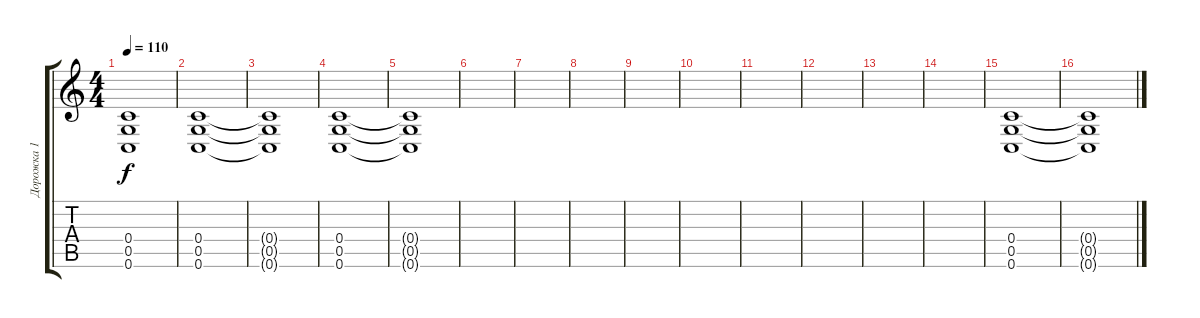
\track ("Дорожка 1" "Дорожка 1") {instrument overdrivenguitar}
\staff {score tabs}
\tuning (D4 A3 F3 C3 G2 C2) {hide}
\ts (4 4)
\tempo 110
\clef g2
\ks c
(0.4{t} 0.5{t} 0.6{t}).1{dy f} |
(0.4 0.5 0.6).1 |
(0.4{t} 0.5{t} 0.6{t}).1 |
(0.4 0.5 0.6).1 |
(0.4{t} 0.5{t} 0.6{t}).1 |
|
|
|
|
|
|
|
|
|
(0.4 0.5 0.6).1 |
(0.4{t} 0.5{t} 0.6{t}).1
